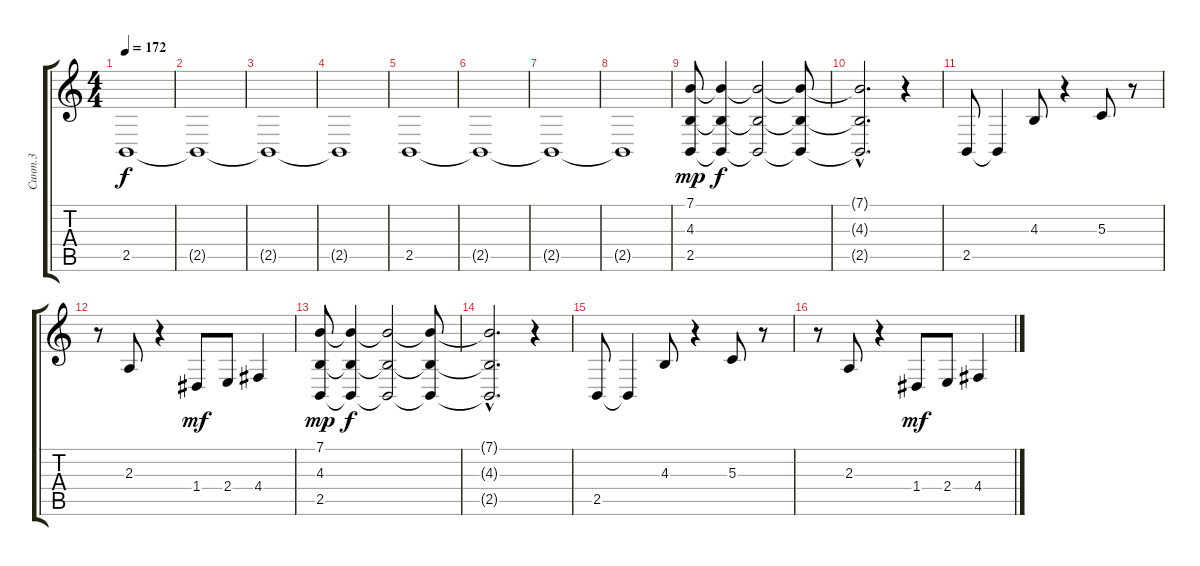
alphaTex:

\track ("Синт.3" "Синт.3") {instrument stringensemble1}
\staff {score tabs}
\tuning (E4 B3 G3 D3 A2 E2) {hide}
\ts (4 4)
\tempo 172
\clef g2
\ks c
2.5.1{dy f volume 10} |
2.5{t}.1 |
2.5{t}.1 |
2.5{t}.1 |
2.5.1 |
2.5{t}.1 |
2.5{t}.1 |
2.5{t}.1 |
(7.1 4.3 2.5).8{dy mp volume 4 instrument brasssection} (7.1{t} 4.3{t} 2.5{t}).4{dy f volume 9} (7.1{t} 4.3{t} 2.5{t}).2 (7.1{t} 4.3{t} 2.5{t}).8 |
(7.1{hac t} 4.3{hac t} 2.5{hac t}).2{d} r.4 |
2.5.8{volume 10 instrument tuba} 2.5{t}.4 4.3.8 r.4 5.3.8 r.8 |
r.8 2.3.8 r.4 1.4.8{dy mf} 2.4.8 4.4.4 |
(7.1 4.3 2.5).8{dy mp volume 4 instrument brasssection} (7.1{t} 4.3{t} 2.5{t}).4{dy f volume 9} (7.1{t} 4.3{t} 2.5{t}).2 (7.1{t} 4.3{t} 2.5{t}).8 |
(7.1{hac t} 4.3{hac t} 2.5{hac t}).2{d} r.4 |
2.5.8{volume 10 instrument tuba} 2.5{t}.4 4.3.8 r.4 5.3.8 r.8 |
r.8 2.3.8 r.4 1.4.8{dy mf} 2.4.8 4.4.4
